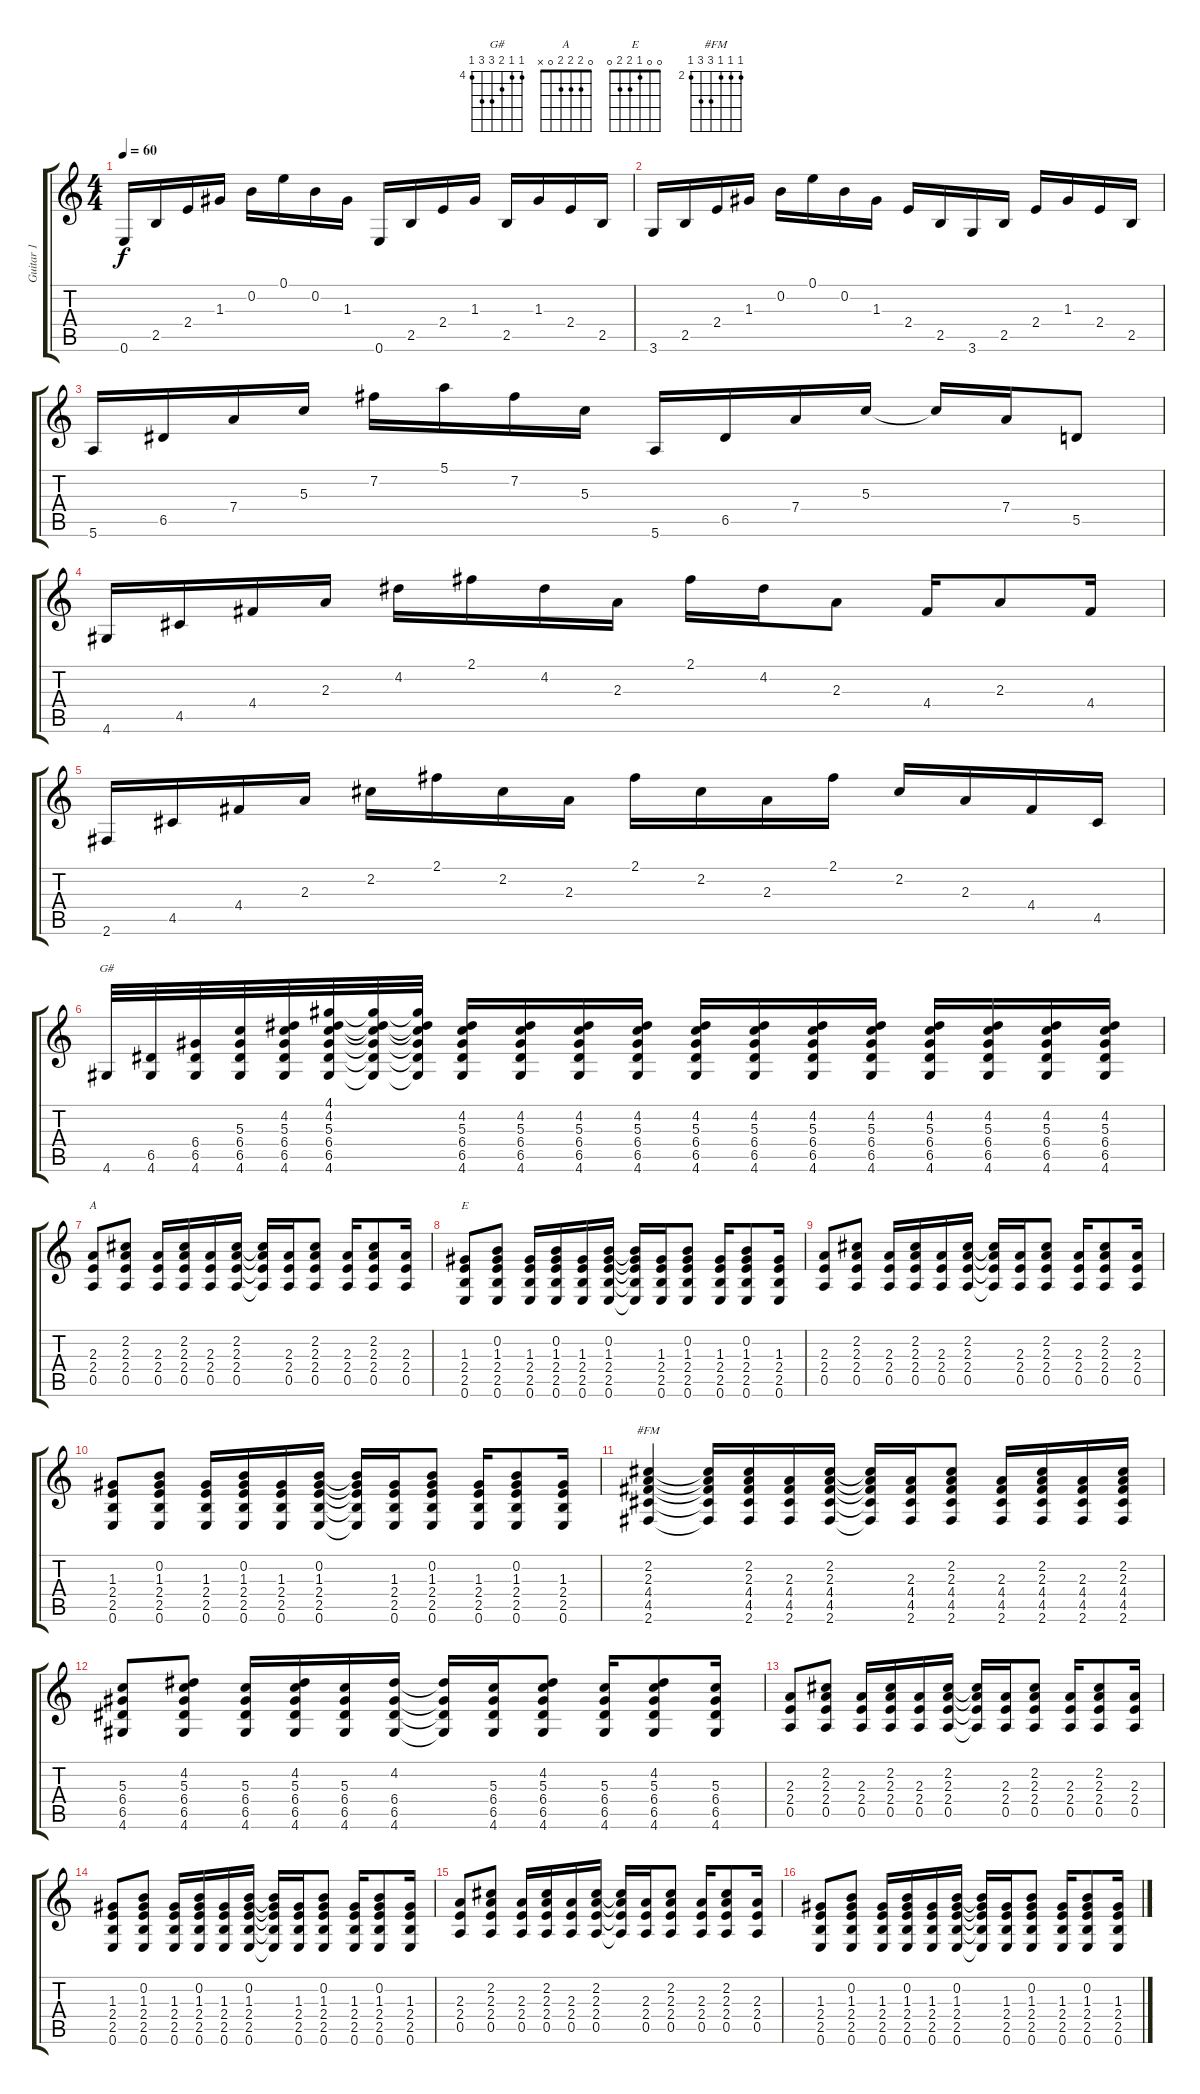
\track ("Guitar 1" "Guitar 1") {instrument acousticguitarnylon}
\staff {score tabs}
\tuning (E4 B3 G3 D3 A2 E2) {hide}
\chord ("G#" 4 4 5 6 6 4) {firstfret 4}
\chord ("A" 0 2 2 2 0 x)
\chord ("E" 0 0 1 2 2 0)
\chord ("#FM" 2 2 2 4 4 2) {firstfret 2}
\ts (4 4)
\tempo 60
\clef g2
\ks c
0.6.16{dy f} 2.5.16 2.4.16 1.3.16 0.2.16 0.1.16 0.2.16 1.3.16 0.6.16 2.5.16 2.4.16 1.3.16 2.5.16 1.3.16 2.4.16 2.5.16 |
3.6.16 2.5.16 2.4.16 1.3.16 0.2.16 0.1.16 0.2.16 1.3.16 2.4.16 2.5.16 3.6.16 2.5.16 2.4.16 1.3.16 2.4.16 2.5.16 |
5.6.16 6.5.16 7.4.16 5.3.16 7.2.16 5.1.16 7.2.16 5.3.16 5.6.16 6.5.16 7.4.16 5.3.16 5.3{t}.16 7.4.16 5.5.8 |
4.6.16 4.5.16 4.4.16 2.3.16 4.2.16 2.1.16 4.2.16 2.3.16 2.1.16 4.2.16 2.3.8 4.4.16 2.3.8 4.4.16 |
2.6.16 4.5.16 4.4.16 2.3.16 2.2.16 2.1.16 2.2.16 2.3.16 2.1.16 2.2.16 2.3.16 2.1.16 2.2.16 2.3.16 4.4.16 4.5.16 |
4.6.32{ch "G#"} (6.5 4.6).32 (6.4 6.5 4.6).32 (5.3 6.4 6.5 4.6).32 (4.2 5.3 6.4 6.5 4.6).32 (4.1 4.2 5.3 6.4 6.5 4.6).32 (4.1{t} 4.2{t} 5.3{t} 6.4{t} 6.5{t} 4.6{t}).32 (4.1{t} 4.2{t} 5.3{t} 6.4{t} 6.5{t} 4.6{t}).32 (4.2 5.3 6.4 6.5 4.6).16 (4.2 5.3 6.4 6.5 4.6).16 (4.2 5.3 6.4 6.5 4.6).16 (4.2 5.3 6.4 6.5 4.6).16 (4.2 5.3 6.4 6.5 4.6).16 (4.2 5.3 6.4 6.5 4.6).16 (4.2 5.3 6.4 6.5 4.6).16 (4.2 5.3 6.4 6.5 4.6).16 (4.2 5.3 6.4 6.5 4.6).16 (4.2 5.3 6.4 6.5 4.6).16 (4.2 5.3 6.4 6.5 4.6).16 (4.2 5.3 6.4 6.5 4.6).16 |
(2.3 2.4 0.5).8{ch "A"} (2.2 2.3 2.4 0.5).8 (2.3 2.4 0.5).16 (2.2 2.3 2.4 0.5).16 (2.3 2.4 0.5).16 (2.2 2.3 2.4 0.5).16 (2.2{t} 2.3{t} 2.4{t} 0.5{t}).16 (2.3 2.4 0.5).16 (2.2 2.3 2.4 0.5).8 (2.3 2.4 0.5).16 (2.2 2.3 2.4 0.5).8 (2.3 2.4 0.5).16 |
(1.3 2.4 2.5 0.6).8{ch "E"} (0.2 1.3 2.4 2.5 0.6).8 (1.3 2.4 2.5 0.6).16 (0.2 1.3 2.4 2.5 0.6).16 (1.3 2.4 2.5 0.6).16 (0.2 1.3 2.4 2.5 0.6).16 (0.2{t} 1.3{t} 2.4{t} 2.5{t} 0.6{t}).16 (1.3 2.4 2.5 0.6).16 (0.2 1.3 2.4 2.5 0.6).8 (1.3 2.4 2.5 0.6).16 (0.2 1.3 2.4 2.5 0.6).8 (1.3 2.4 2.5 0.6).16 |
(2.3 2.4 0.5).8 (2.2 2.3 2.4 0.5).8 (2.3 2.4 0.5).16 (2.2 2.3 2.4 0.5).16 (2.3 2.4 0.5).16 (2.2 2.3 2.4 0.5).16 (2.2{t} 2.3{t} 2.4{t} 0.5{t}).16 (2.3 2.4 0.5).16 (2.2 2.3 2.4 0.5).8 (2.3 2.4 0.5).16 (2.2 2.3 2.4 0.5).8 (2.3 2.4 0.5).16 |
(1.3 2.4 2.5 0.6).8 (0.2 1.3 2.4 2.5 0.6).8 (1.3 2.4 2.5 0.6).16 (0.2 1.3 2.4 2.5 0.6).16 (1.3 2.4 2.5 0.6).16 (0.2 1.3 2.4 2.5 0.6).16 (0.2{t} 1.3{t} 2.4{t} 2.5{t} 0.6{t}).16 (1.3 2.4 2.5 0.6).16 (0.2 1.3 2.4 2.5 0.6).8 (1.3 2.4 2.5 0.6).16 (0.2 1.3 2.4 2.5 0.6).8 (1.3 2.4 2.5 0.6).16 |
(2.2 2.3 4.4 4.5 2.6).4{ch "#FM"} (2.2{t} 2.3{t} 4.4{t} 4.5{t} 2.6{t}).16 (2.2 2.3 4.4 4.5 2.6).16 (2.3 4.4 4.5 2.6).16 (2.2 2.3 4.4 4.5 2.6).16 (2.2{t} 2.3{t} 4.4{t} 4.5{t} 2.6{t}).16 (2.3 4.4 4.5 2.6).16 (2.2 2.3 4.4 4.5 2.6).8 (2.3 4.4 4.5 2.6).16 (2.2 2.3 4.4 4.5 2.6).16 (2.3 4.4 4.5 2.6).16 (2.2 2.3 4.4 4.5 2.6).16 |
(5.3 6.4 6.5 4.6).8 (4.2 5.3 6.4 6.5 4.6).8 (5.3 6.4 6.5 4.6).16 (4.2 5.3 6.4 6.5 4.6).16 (5.3 6.4 6.5 4.6).16 (4.2 6.4 6.5 4.6).16 (4.2{t} 6.4{t} 6.5{t} 4.6{t}).16 (5.3 6.4 6.5 4.6).16 (4.2 5.3 6.4 6.5 4.6).8 (5.3 6.4 6.5 4.6).16 (4.2 5.3 6.4 6.5 4.6).8 (5.3 6.4 6.5 4.6).16 |
(2.3 2.4 0.5).8 (2.2 2.3 2.4 0.5).8 (2.3 2.4 0.5).16 (2.2 2.3 2.4 0.5).16 (2.3 2.4 0.5).16 (2.2 2.3 2.4 0.5).16 (2.2{t} 2.3{t} 2.4{t} 0.5{t}).16 (2.3 2.4 0.5).16 (2.2 2.3 2.4 0.5).8 (2.3 2.4 0.5).16 (2.2 2.3 2.4 0.5).8 (2.3 2.4 0.5).16 |
(1.3 2.4 2.5 0.6).8 (0.2 1.3 2.4 2.5 0.6).8 (1.3 2.4 2.5 0.6).16 (0.2 1.3 2.4 2.5 0.6).16 (1.3 2.4 2.5 0.6).16 (0.2 1.3 2.4 2.5 0.6).16 (0.2{t} 1.3{t} 2.4{t} 2.5{t} 0.6{t}).16 (1.3 2.4 2.5 0.6).16 (0.2 1.3 2.4 2.5 0.6).8 (1.3 2.4 2.5 0.6).16 (0.2 1.3 2.4 2.5 0.6).8 (1.3 2.4 2.5 0.6).16 |
(2.3 2.4 0.5).8 (2.2 2.3 2.4 0.5).8 (2.3 2.4 0.5).16 (2.2 2.3 2.4 0.5).16 (2.3 2.4 0.5).16 (2.2 2.3 2.4 0.5).16 (2.2{t} 2.3{t} 2.4{t} 0.5{t}).16 (2.3 2.4 0.5).16 (2.2 2.3 2.4 0.5).8 (2.3 2.4 0.5).16 (2.2 2.3 2.4 0.5).8 (2.3 2.4 0.5).16 |
(1.3 2.4 2.5 0.6).8 (0.2 1.3 2.4 2.5 0.6).8 (1.3 2.4 2.5 0.6).16 (0.2 1.3 2.4 2.5 0.6).16 (1.3 2.4 2.5 0.6).16 (0.2 1.3 2.4 2.5 0.6).16 (0.2{t} 1.3{t} 2.4{t} 2.5{t} 0.6{t}).16 (1.3 2.4 2.5 0.6).16 (0.2 1.3 2.4 2.5 0.6).8 (1.3 2.4 2.5 0.6).16 (0.2 1.3 2.4 2.5 0.6).8 (1.3 2.4 2.5 0.6).16
